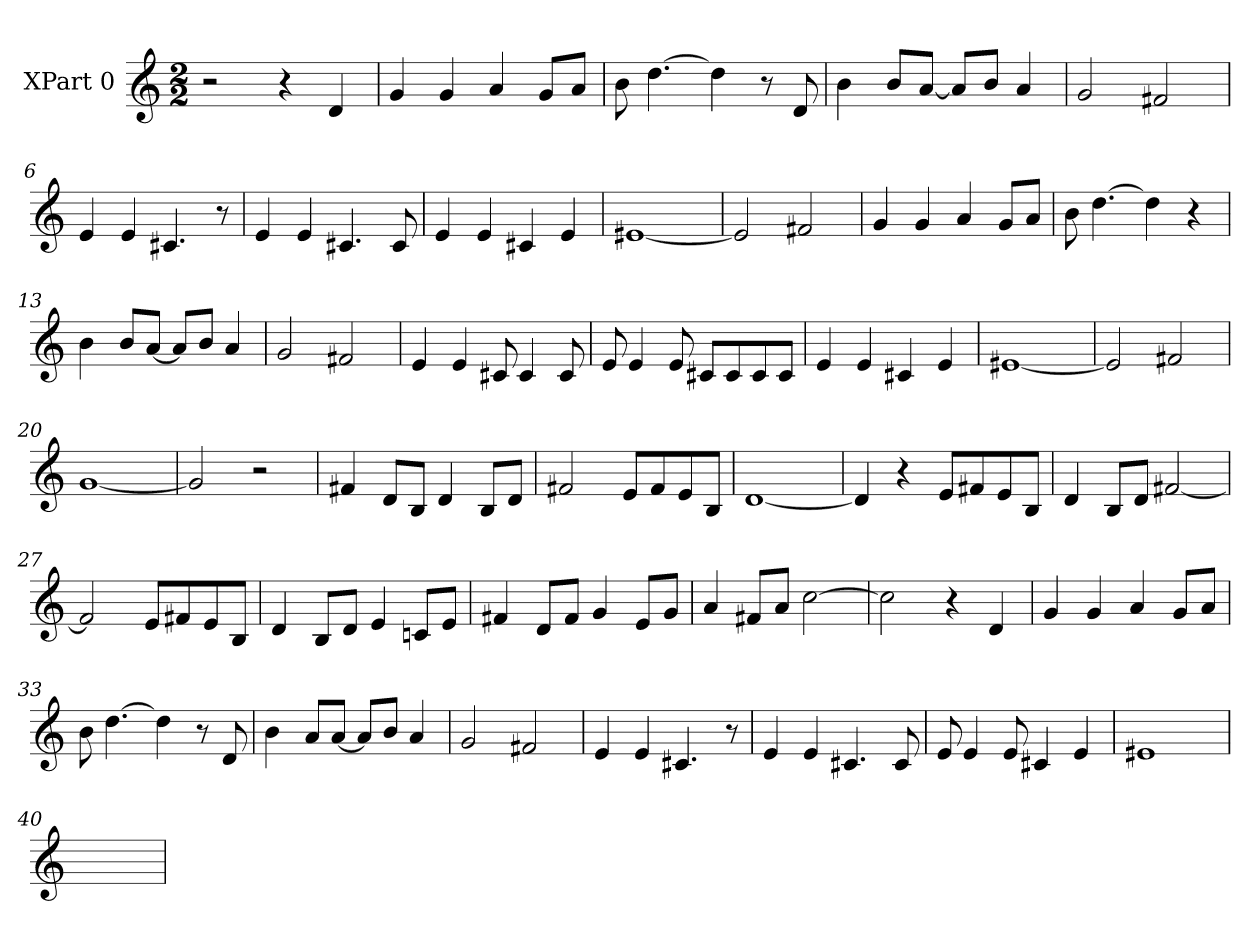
**kern
*part1
*staff1
*I"XPart 0
*M2/2
=1
2r
4r
4d
=2
4g
4g
4a
8gL
8aJ
=3
8b
[4.dd
4dd]
8r
8d
=4
4b
8bL
[8aJ
8aL]
8bJ
4a
=5
2g
2f#
=6
4e
4e
4.c#
8r
=7
4e
4e
4.c#
8c#
=8
4e
4e
4c#
4e
=9
[1e#
=10
2e#]
2f#
=11
4g
4g
4a
8gL
8aJ
=12
8b
[4.dd
4dd]
4r
=13
4b
8bL
[8aJ
8aL]
8bJ
4a
=14
2g
2f#
=15
4e
4e
8c#
4c#
8c#
=16
8e
4e
8e
8c#L
8c#
8c#
8c#J
=17
4e
4e
4c#
4e
=18
[1e#
=19
2e#]
2f#
=20
[1g
=21
2g]
2r
=22
4f#
8dL
8BJ
4d
8BL
8dJ
=23
2f#
8eL
8f#
8e
8BJ
=24
[1d
=25
4d]
4r
8eL
8f#
8e
8BJ
=26
4d
8BL
8dJ
[2f#
=27
2f#]
8eL
8f#
8e
8BJ
=28
4d
8BL
8dJ
4e
8cnL
8eJ
=29
4f#
8dL
8f#J
4g
8eL
8gJ
=30
4a
8f#L
8aJ
[2cc
=31
2cc]
4r
4d
=32
4g
4g
4a
8gL
8aJ
=33
8b
[4.dd
4dd]
8r
8d
=34
4b
8aL
[8aJ
8aL]
8bJ
4a
=35
2g
2f#
=36
4e
4e
4.c#
8r
=37
4e
4e
4.c#
8c#
=38
8e
4e
8e
4c#
4e
=39
1e#
=40
1ryy
=
*-
